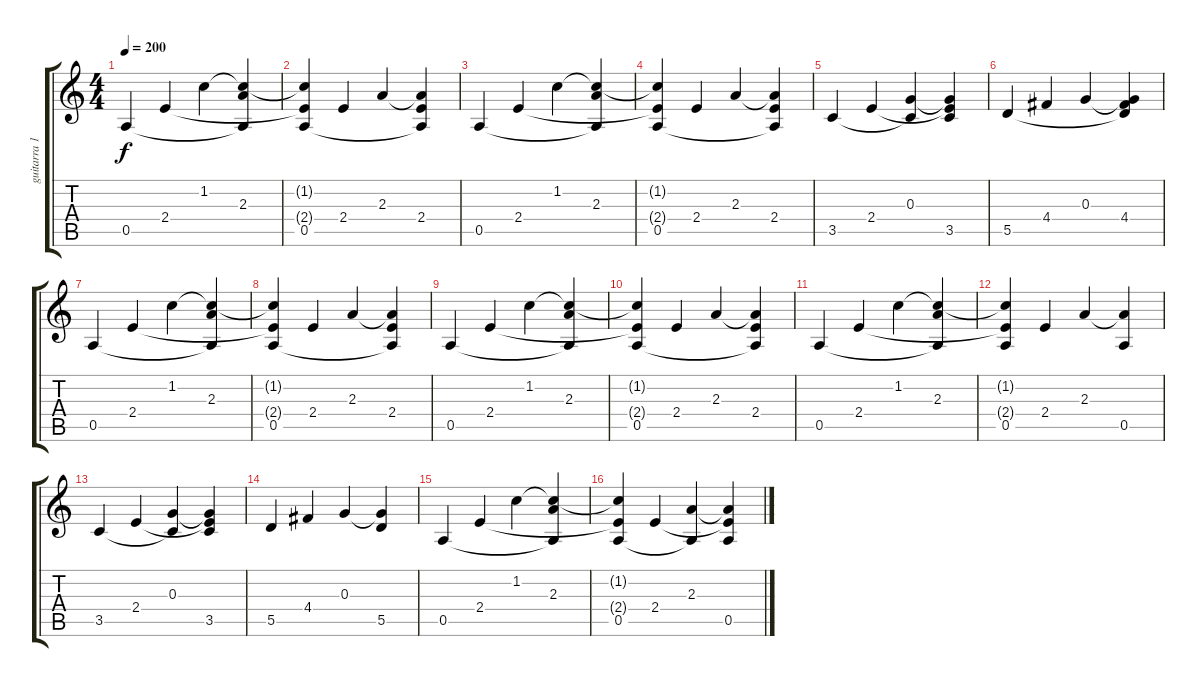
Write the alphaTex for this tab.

\track ("guitarra 1" "guitarra 1") {instrument electricguitarjazz}
\staff {score tabs}
\tuning (E4 B3 G3 D3 A2 E2) {hide}
\ts (4 4)
\tempo 200
\clef g2
\ks c
0.5.4{dy f} 2.4.4 1.2.4 (1.2{t} 2.3 0.5{t}).4 |
(1.2{t} 2.4{t} 0.5).4 2.4.4 2.3.4 (2.3{t} 2.4 0.5{t}).4 |
0.5.4 2.4.4 1.2.4 (1.2{t} 2.3 0.5{t}).4 |
(1.2{t} 2.4{t} 0.5).4 2.4.4 2.3.4 (2.3{t} 2.4 0.5{t}).4 |
3.5.4 2.4.4 (0.3 3.5{t}).4 (0.3{t} 2.4{t} 3.5).4 |
5.5.4 4.4.4 0.3.4 (0.3{t} 4.4 5.5{t}).4 |
0.5.4 2.4.4 1.2.4 (1.2{t} 2.3 0.5{t}).4 |
(1.2{t} 2.4{t} 0.5).4 2.4.4 2.3.4 (2.3{t} 2.4 0.5{t}).4 |
0.5.4 2.4.4 1.2.4 (1.2{t} 2.3 0.5{t}).4 |
(1.2{t} 2.4{t} 0.5).4 2.4.4 2.3.4 (2.3{t} 2.4 0.5{t}).4 |
0.5.4 2.4.4 1.2.4 (1.2{t} 2.3 0.5{t}).4 |
(1.2{t} 2.4{t} 0.5).4 2.4.4 2.3.4 (2.3{t} 0.5).4 |
3.5.4 2.4.4 (0.3 3.5{t}).4 (0.3{t} 2.4{t} 3.5).4 |
5.5.4 4.4.4 0.3.4 (0.3{t} 5.5).4 |
0.5.4 2.4.4 1.2.4 (1.2{t} 2.3 0.5{t}).4 |
(1.2{t} 2.4{t} 0.5).4 2.4.4 (2.3 0.5{t}).4 (2.3{t} 2.4{t} 0.5).4
